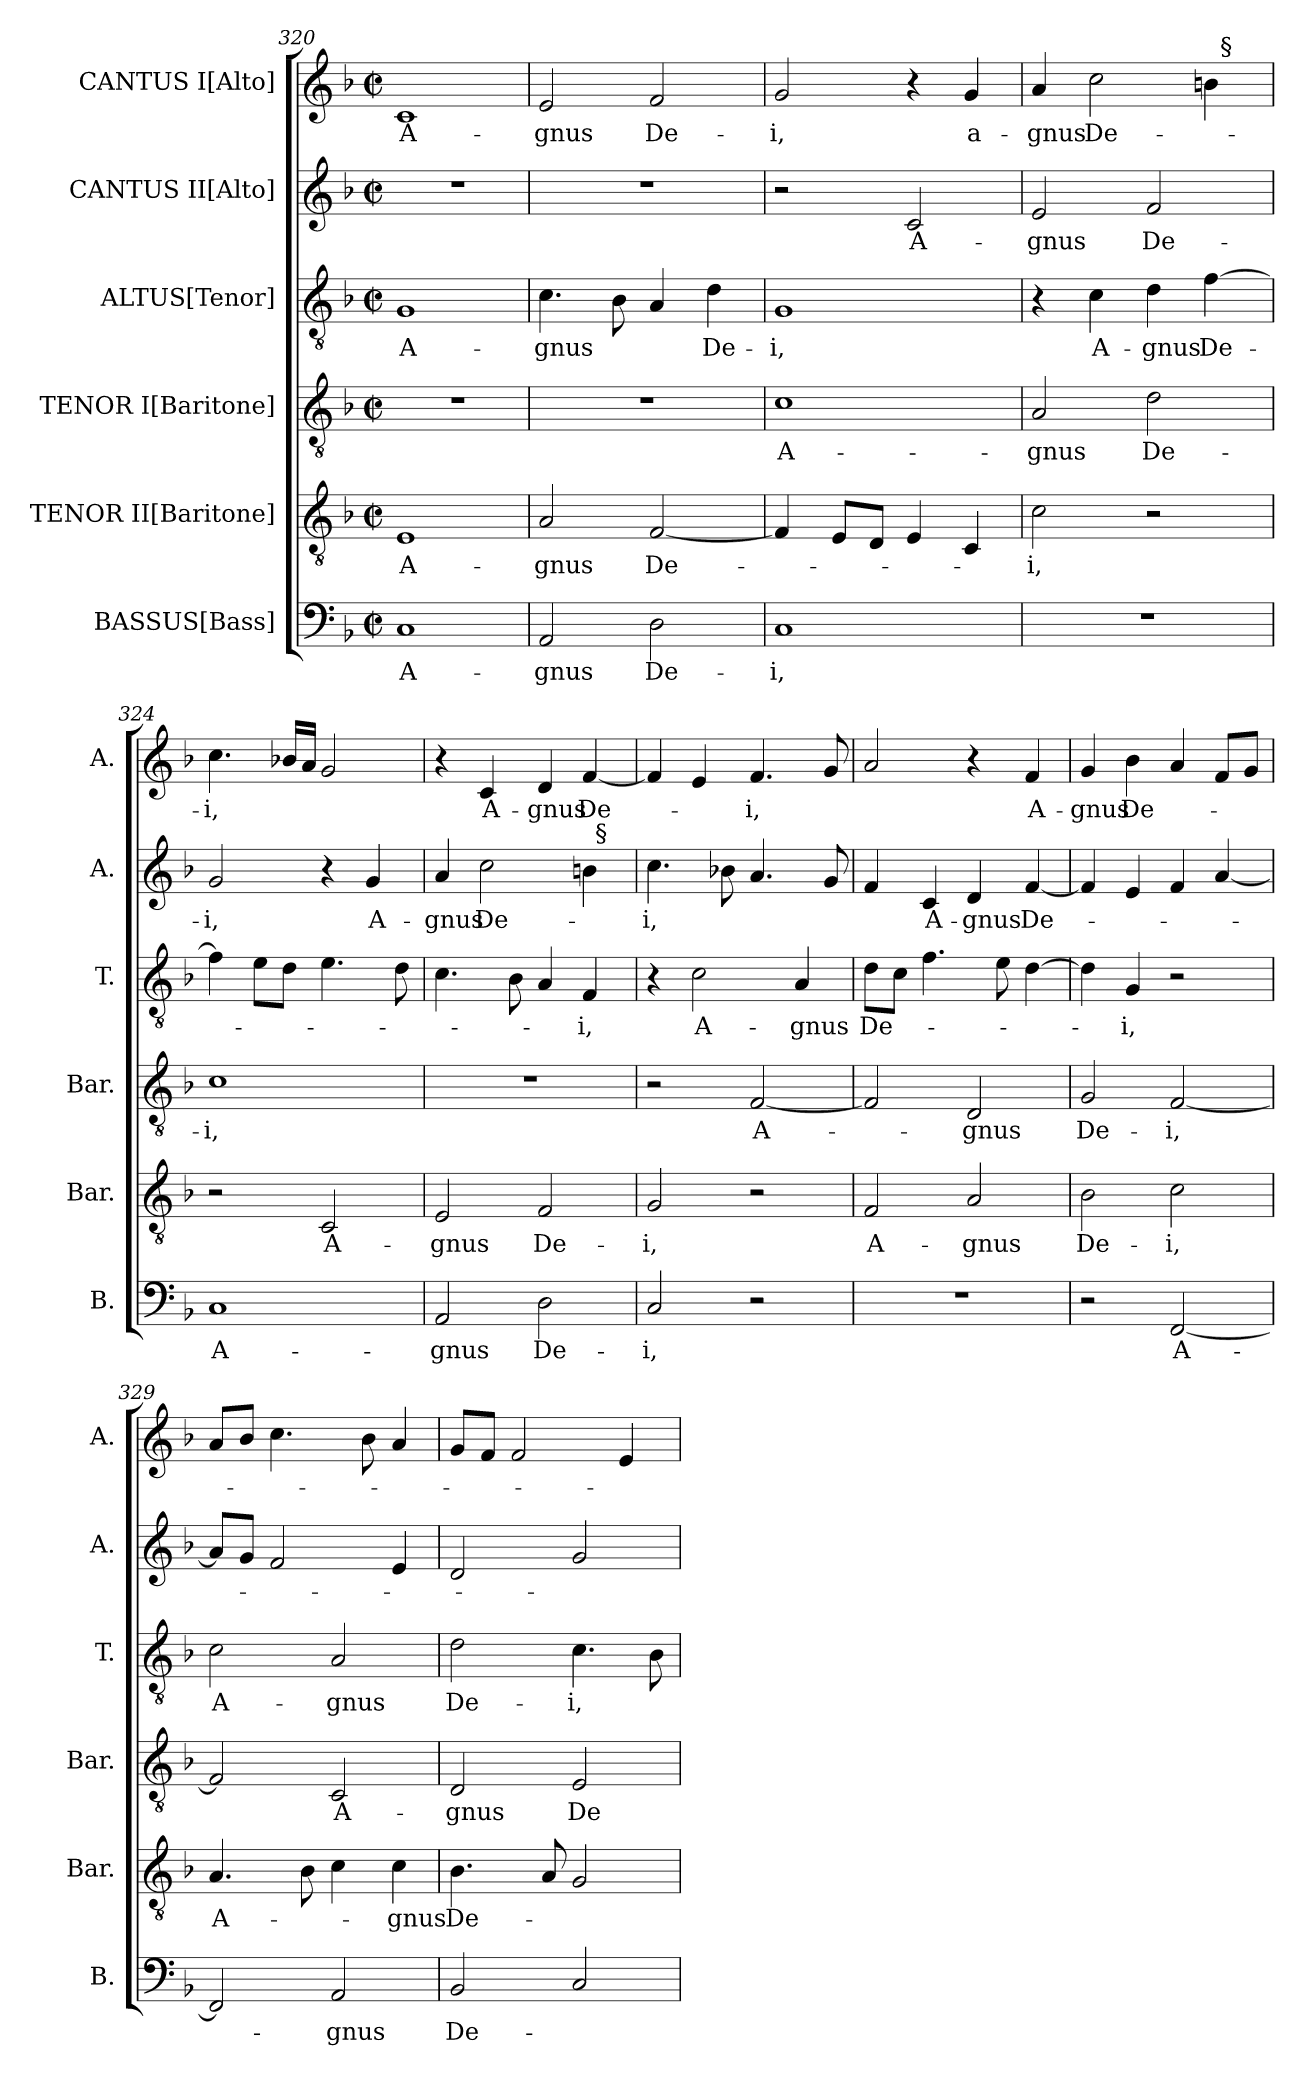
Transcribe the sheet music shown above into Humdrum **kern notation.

**kern	**text	**kern	**text	**kern	**text	**kern	**text	**kern	**text	**kern	**text
*part6	*part6	*part5	*part5	*part4	*part4	*part3	*part3	*part2	*part2	*part1	*part1
*staff6	*staff6	*staff5	*staff5	*staff4	*staff4	*staff3	*staff3	*staff2	*staff2	*staff1	*staff1
*I"BASSUS[Bass]	*	*I"TENOR II[Baritone]	*	*I"TENOR I[Baritone]	*	*I"ALTUS[Tenor]	*	*I"CANTUS II[Alto]	*	*I"CANTUS I[Alto]	*
*I'B.	*	*I'Bar.	*	*I'Bar.	*	*I'T.	*	*I'A.	*	*I'A.	*
!!LO:PB:g=z
*clefF4	*	*clefGv2	*	*clefGv2	*	*clefGv2	*	*clefG2	*	*clefG2	*
*	*	*ITrd7c12	*	*ITrd7c12	*	*ITrd7c12	*	*	*	*	*
*k[b-]	*	*k[b-]	*	*k[b-]	*	*k[b-]	*	*k[b-]	*	*k[b-]	*
*F:	*	*F:	*	*F:	*	*F:	*	*F:	*	*F:	*
*M2/2	*	*M2/2	*	*M2/2	*	*M2/2	*	*M2/2	*	*M2/2	*
*met(c|)	*	*met(c|)	*	*met(c|)	*	*met(c|)	*	*met(c|)	*	*met(c|)	*
=320	=320	=320	=320	=320	=320	=320	=320	=320	=320	=320	=320
!	!LO:LY:b	!	!LO:LY:b	!	!	!	!LO:LY:b	!	!	!	!LO:LY:b
1C	A-	1EE	A-	1r	.	1GG	A-	1r	.	1c	A-
=321	=321	=321	=321	=321	=321	=321	=321	=321	=321	=321	=321
!	!LO:LY:b	!	!LO:LY:b	!	!	!	!LO:LY:b	!	!	!	!LO:LY:b
2AA/	-gnus	2AA/	-gnus	1r	.	4.C\	-gnus	1r	.	2e/	-gnus
.	.	.	.	.	.	8BB-\	.	.	.	.	.
!	!LO:LY:b	!	!LO:LY:b	!	!	!	!	!	!	!	!LO:LY:b
2D\	De-	[<2FF/	De-	.	.	4AA/	.	.	.	2f/	De-
!	!	!	!	!	!	!	!LO:LY:b	!	!	!	!
.	.	.	.	.	.	4D\	De-	.	.	.	.
=322	=322	=322	=322	=322	=322	=322	=322	=322	=322	=322	=322
!	!LO:LY:b	!	!	!	!LO:LY:b	!	!LO:LY:b	!	!	!	!LO:LY:b
1C	-i,	4FF/]	.	1C	A-	1GG	-i,	2r	.	2g/	-i,
.	.	8EE/L	.	.	.	.	.	.	.	.	.
.	.	8DD/J	.	.	.	.	.	.	.	.	.
!	!	!	!	!	!	!	!	!	!LO:LY:b	!	!
.	.	4EE/	.	.	.	.	.	2c/	A-	4r	.
!	!	!	!	!	!	!	!	!	!	!	!LO:LY:b
.	.	4CC/	.	.	.	.	.	.	.	4g/	a-
=323	=323	=323	=323	=323	=323	=323	=323	=323	=323	=323	=323
!	!	!	!LO:LY:b	!	!LO:LY:b	!	!	!	!LO:LY:b	!	!LO:LY:b
*	*	*	*	*	*	*	*	*	*	*^	*
1r	.	2C\	-i,	2AA/	-gnus	4r	.	2e/	-gnus	4a/	2ryy	-gnus
!	!	!	!	!	!	!	!LO:LY:b	!	!	!	!	!LO:LY:b
.	.	.	.	.	.	4C\	A-	.	.	2cc\	.	De-
!	!	!	!	!	!LO:LY:b	!	!LO:LY:b	!	!LO:LY:b	!	!	!
.	.	2r	.	2D\	De-	4D\	-gnus	2f/	De-	.	4ryy	.
!	!	!	!	!	!	!	!LO:LY:b	!	!	!	!	!
.	.	.	.	.	.	[>4F\	De-	.	.	4b\	32ryy	.
!	!	!	!	!	!	!	!	!	!	!	!LO:TX:a:t=§	!
.	.	.	.	.	.	.	.	.	.	.	8..ryy	.
=324	=324	=324	=324	=324	=324	=324	=324	=324	=324	=324	=324	=324
!	!LO:LY:b	!	!	!	!LO:LY:b	!	!	!	!LO:LY:b	!	!	!LO:LY:b
*	*	*	*	*	*	*	*	*	*	*v	*v	*
1C	A-	2r	.	1C	-i,	4F\]	.	2g/	-i,	4.cc\	-i,
.	.	.	.	.	.	8E\L	.	.	.	.	.
.	.	.	.	.	.	8D\J	.	.	.	16b-X/LL	.
.	.	.	.	.	.	.	.	.	.	16a/JJ	.
!	!	!	!LO:LY:b	!	!	!	!	!	!	!	!
.	.	2CC/	A-	.	.	4.E\	.	4r	.	2g/	.
!	!	!	!	!	!	!	!	!	!LO:LY:b	!	!
.	.	.	.	.	.	.	.	4g/	A-	.	.
.	.	.	.	.	.	8D\	.	.	.	.	.
=325	=325	=325	=325	=325	=325	=325	=325	=325	=325	=325	=325
!	!LO:LY:b	!	!LO:LY:b	!	!	!	!	!	!LO:LY:b	!	!
*	*	*	*	*	*	*	*	*^	*	*	*
2AA/	-gnus	2EE/	-gnus	1r	.	4.C\	.	4a/	2ryy	-gnus	4r	.
!	!	!	!	!	!	!	!	!	!	!LO:LY:b	!	!LO:LY:b
.	.	.	.	.	.	.	.	2cc\	.	De-	4c/	A-
.	.	.	.	.	.	8BB-\	.	.	.	.	.	.
!	!LO:LY:b	!	!LO:LY:b	!	!	!	!	!	!	!	!	!LO:LY:b
2D\	De-	2FF/	De-	.	.	4AA/	.	.	4ryy	.	4d/	-gnus
!	!	!	!	!	!	!	!LO:LY:b	!	!	!	!	!LO:LY:b
.	.	.	.	.	.	4FF/	-i,	4b\	32ryy	.	[<4f/	De-
!	!	!	!	!	!	!	!	!	!LO:TX:a:t=§	!	!	!
.	.	.	.	.	.	.	.	.	8..ryy	.	.	.
!!LO:LB:g=z
=326	=326	=326	=326	=326	=326	=326	=326	=326	=326	=326	=326	=326
!	!LO:LY:b	!	!LO:LY:b	!	!	!	!	!	!	!LO:LY:b	!	!
*	*	*	*	*	*	*	*	*v	*v	*	*	*
2C/	-i,	2GG/	-i,	2r	.	4r	.	4.cc\	-i,	4f/]	.
!	!	!	!	!	!	!	!LO:LY:b	!	!	!	!
.	.	.	.	.	.	2C\	A-	.	.	4e/	.
.	.	.	.	.	.	.	.	8b-X\	.	.	.
!	!	!	!	!	!LO:LY:b	!	!	!	!	!	!LO:LY:b
2r	.	2r	.	[<2FF/	A-	.	.	4.a/	.	4.f/	-i,
!	!	!	!	!	!	!	!LO:LY:b	!	!	!	!
.	.	.	.	.	.	4AA/	-gnus	.	.	.	.
.	.	.	.	.	.	.	.	8g/	.	8g/	.
=327	=327	=327	=327	=327	=327	=327	=327	=327	=327	=327	=327
!	!	!	!LO:LY:b	!	!	!	!LO:LY:b	!	!	!	!
1r	.	2FF/	A-	2FF/]	.	8D\L	De-	4f/	.	2a/	.
.	.	.	.	.	.	8C\J	.	.	.	.	.
!	!	!	!	!	!	!	!	!	!LO:LY:b	!	!
.	.	.	.	.	.	4.F\	.	4c/	A-	.	.
!	!	!	!LO:LY:b	!	!LO:LY:b	!	!	!	!LO:LY:b	!	!
.	.	2AA/	-gnus	2DD/	-gnus	.	.	4d/	-gnus	4r	.
.	.	.	.	.	.	8E\	.	.	.	.	.
!	!	!	!	!	!	!	!	!	!LO:LY:b	!	!LO:LY:b
.	.	.	.	.	.	[>4D\	.	[<4f/	De-	4f/	A-
=328	=328	=328	=328	=328	=328	=328	=328	=328	=328	=328	=328
!	!	!	!LO:LY:b	!	!LO:LY:b	!	!	!	!	!	!LO:LY:b
2r	.	2BB-\	De-	2GG/	De-	4D\]	.	4f/]	.	4g/	-gnus
!	!	!	!	!	!	!	!LO:LY:b	!	!	!	!LO:LY:b
.	.	.	.	.	.	4GG/	-i,	4e/	.	4b-\	De-
!	!LO:LY:b	!	!LO:LY:b	!	!LO:LY:b	!	!	!	!	!	!
[<2FF/	A-	2C\	-i,	[<2FF/	-i,	2r	.	4f/	.	4a/	.
.	.	.	.	.	.	.	.	[<4a/	.	8f/L	.
.	.	.	.	.	.	.	.	.	.	8g/J	.
=329	=329	=329	=329	=329	=329	=329	=329	=329	=329	=329	=329
!	!	!	!LO:LY:b	!	!	!	!LO:LY:b	!	!	!	!
2FF/]	.	4.AA/	A-	2FF/]	.	2C\	A-	8a/L]	.	8a/L	.
.	.	.	.	.	.	.	.	8g/J	.	8b-/J	.
.	.	.	.	.	.	.	.	2f/	.	4.cc\	.
.	.	8BB-\	.	.	.	.	.	.	.	.	.
!	!LO:LY:b	!	!	!	!LO:LY:b	!	!LO:LY:b	!	!	!	!
2AA/	-gnus	4C\	.	2CC/	A-	2AA/	-gnus	.	.	.	.
.	.	.	.	.	.	.	.	.	.	8b-\	.
!	!	!	!LO:LY:b	!	!	!	!	!	!	!	!
.	.	4C\	-gnus	.	.	.	.	4e/	.	4a/	.
=330	=330	=330	=330	=330	=330	=330	=330	=330	=330	=330	=330
!	!LO:LY:b	!	!LO:LY:b	!	!LO:LY:b	!	!LO:LY:b	!	!	!	!
2BB-/	De-	4.BB-\	De-	2DD/	-gnus	2D\	De-	2d/	.	8g/L	.
.	.	.	.	.	.	.	.	.	.	8f/J	.
.	.	.	.	.	.	.	.	.	.	2f/	.
.	.	8AA/	.	.	.	.	.	.	.	.	.
!	!	!	!	!	!LO:LY:b	!	!LO:LY:b	!	!	!	!
2C/	.	2GG/	.	2EE/	De-	4.C\	-i,	2g/	.	.	.
.	.	.	.	.	.	.	.	.	.	4e/	.
.	.	.	.	.	.	8BB-\	.	.	.	.	.
=	=	=	=	=	=	=	=	=	=	=	=
*-	*-	*-	*-	*-	*-	*-	*-	*-	*-	*-	*-
